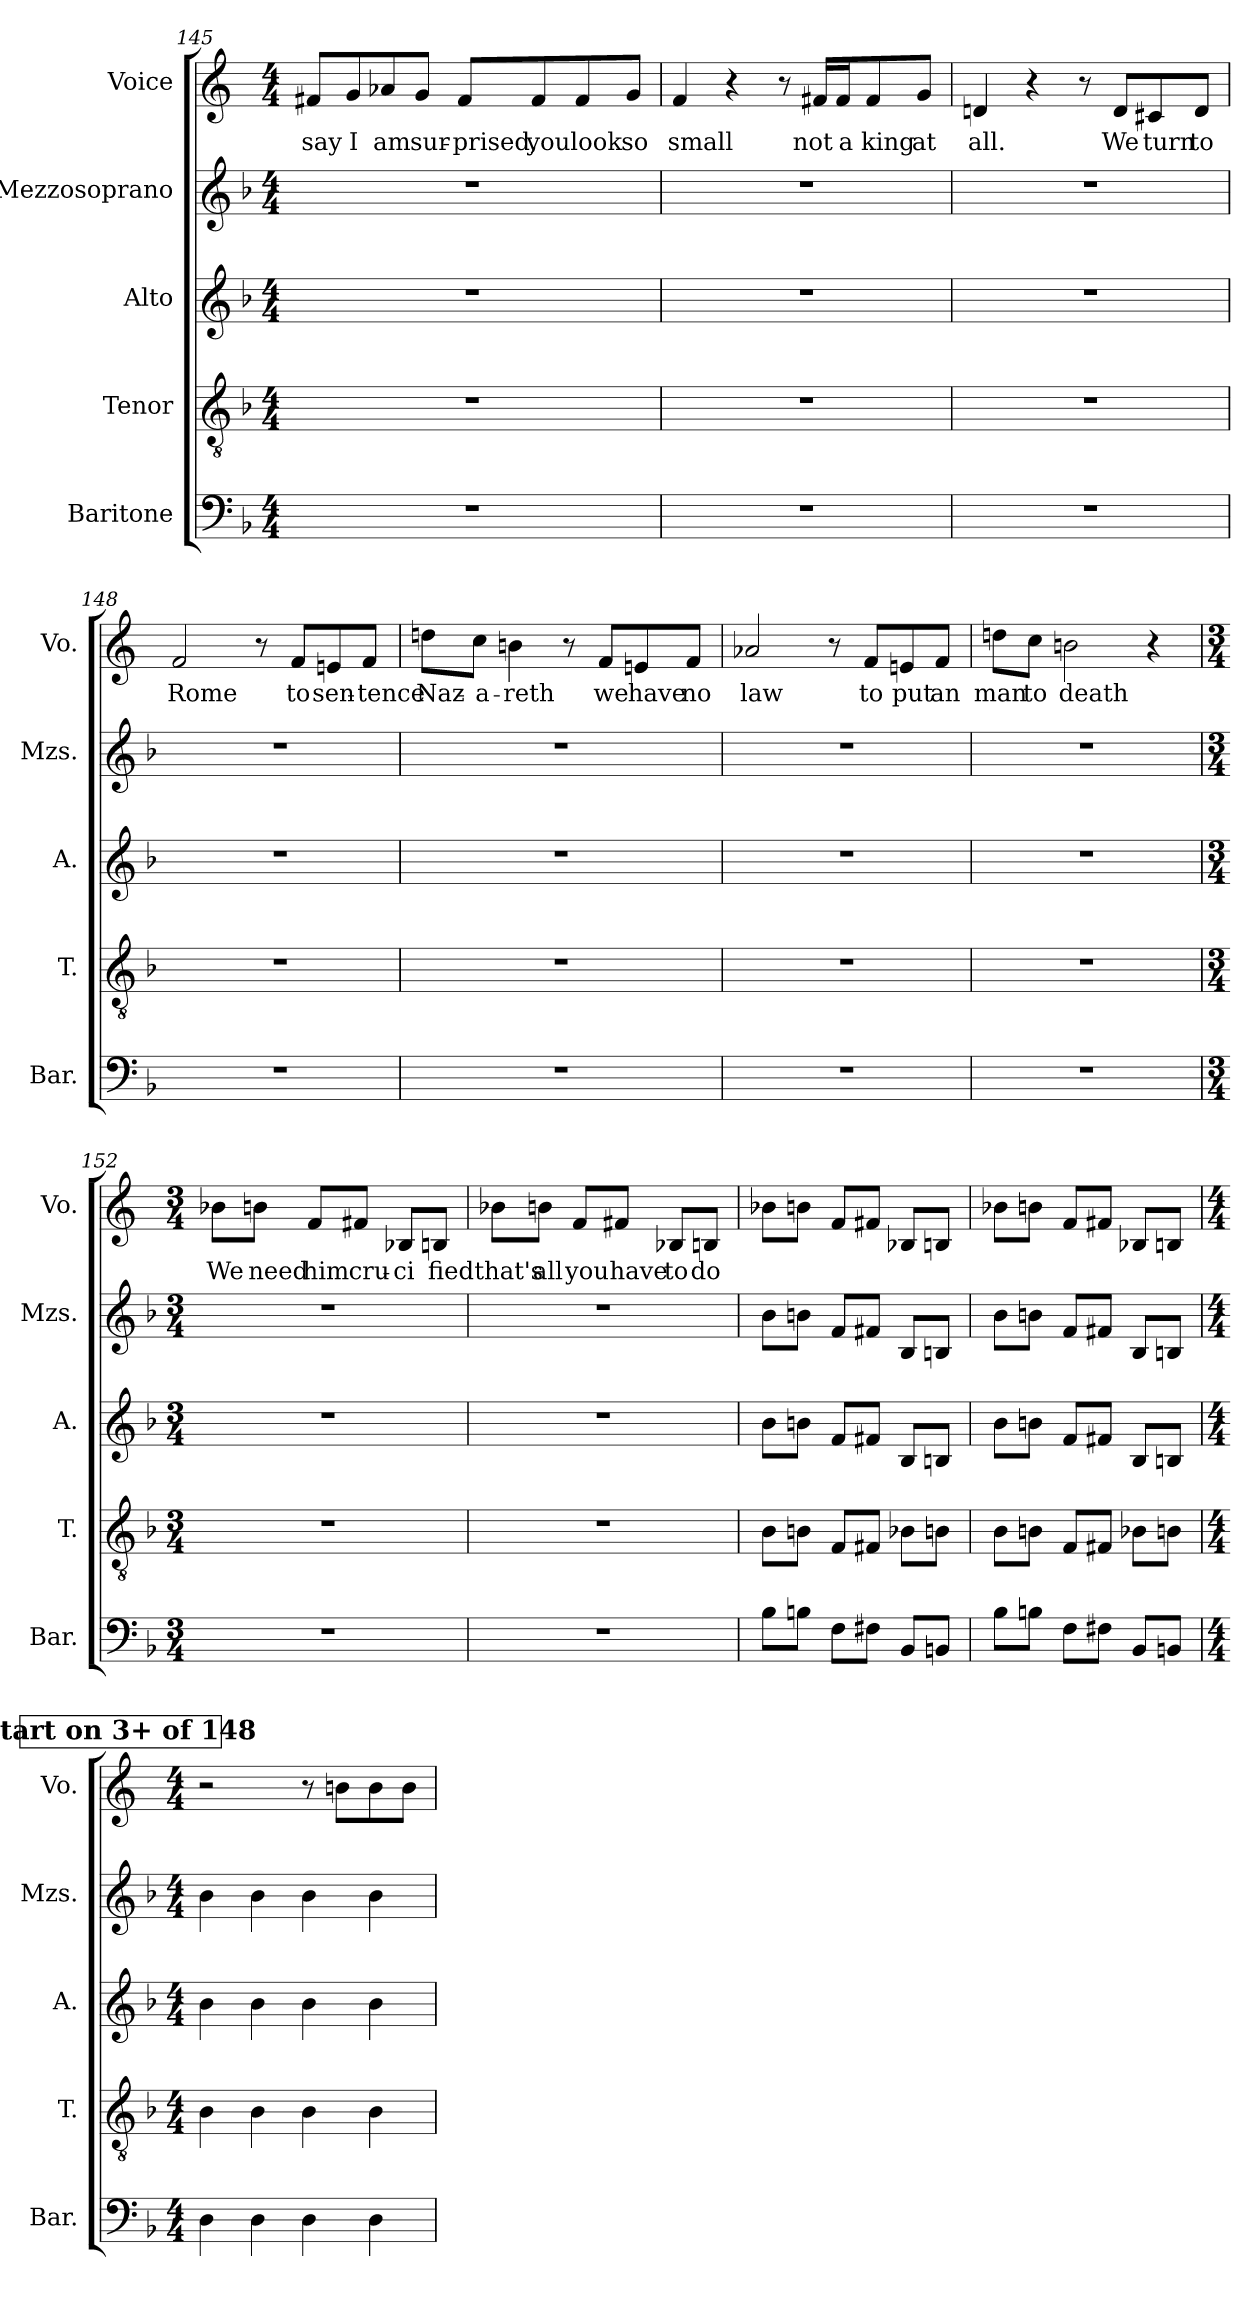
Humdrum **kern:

**kern	**kern	**kern	**kern	**kern	**text
*part5	*part4	*part3	*part2	*part1	*part1
*staff5	*staff4	*staff3	*staff2	*staff1	*staff1
*I"Baritone	*I"Tenor	*I"Alto	*I"Mezzosoprano	*I"Voice	*
*I'Bar.	*I'T.	*I'A.	*I'Mzs.	*I'Vo.	*
!!LO:LB:g=z
*clefF4	*clefGv2	*clefG2	*clefG2	*clefG2	*
*k[b-]	*k[b-]	*k[b-]	*k[b-]	*k[]	*
*F:	*F:	*F:	*F:	*C:	*
*M4/4	*M4/4	*M4/4	*M4/4	*M4/4	*
=145	=145	=145	=145	=145	=145
1r	1r	1r	1r	8f#X/L	say
.	.	.	.	8g/	I
.	.	.	.	8a-/	am
.	.	.	.	8g/J	sur-
.	.	.	.	8f#/L	-prised,
.	.	.	.	8f#/	you
.	.	.	.	8f#/	look
.	.	.	.	8g/J	so
=146	=146	=146	=146	=146	=146
1r	1r	1r	1r	4f/	small
.	.	.	.	4r	.
.	.	.	.	8r	.
.	.	.	.	16f#X/LL	not
.	.	.	.	16f#/J	a
.	.	.	.	8f#/	king
.	.	.	.	8g/J	at
=147	=147	=147	=147	=147	=147
1r	1r	1r	1r	4dn/	all.
.	.	.	.	4r	.
.	.	.	.	8r	.
.	.	.	.	8d/L	We
.	.	.	.	8c#X/	turn
.	.	.	.	8d/J	to
=148	=148	=148	=148	=148	=148
1r	1r	1r	1r	2f/	Rome
.	.	.	.	8r	.
.	.	.	.	8f/L	to
.	.	.	.	8en/	sen-
.	.	.	.	8f/J	-tence
!!LO:LB:g=z
=149	=149	=149	=149	=149	=149
1r	1r	1r	1r	8ddn\L	Naz-
.	.	.	.	8cc\J	-a-
.	.	.	.	4bn\	-reth
.	.	.	.	8r	.
.	.	.	.	8f/L	we
.	.	.	.	8en/	have
.	.	.	.	8f/J	no
=150	=150	=150	=150	=150	=150
1r	1r	1r	1r	2a-/	law
.	.	.	.	8r	.
.	.	.	.	8f/L	to
.	.	.	.	8en/	put
.	.	.	.	8f/J	an
=151	=151	=151	=151	=151	=151
1r	1r	1r	1r	8ddn\L	man
.	.	.	.	8cc\J	to
.	.	.	.	2bn\	death
.	.	.	.	4r	.
=152	=152	=152	=152	=152	=152
*M3/4	*M3/4	*M3/4	*M3/4	*M3/4	*
2.r	2.r	2.r	2.r	8b-\L	We
.	.	.	.	8bn\J	need
.	.	.	.	8f/L	him
.	.	.	.	8f#X/J	cru-
.	.	.	.	8B-/L	-ci
.	.	.	.	8Bn/J	fied
!!LO:PB:g=z
=153	=153	=153	=153	=153	=153
2.r	2.r	2.r	2.r	8b-\L	that's
.	.	.	.	8bn\J	all
.	.	.	.	8f/L	you
.	.	.	.	8f#X/J	have
.	.	.	.	8B-/L	to
.	.	.	.	8Bn/J	do
=154	=154	=154	=154	=154	=154
8B-\L	8B-\L	8b-\L	8b-\L	8b-\L	.
8Bn\J	8Bn\J	8bn\J	8bn\J	8bn\J	.
8F\L	8F/L	8f/L	8f/L	8f/L	.
8F#X\J	8F#X/J	8f#X/J	8f#X/J	8f#X/J	.
8BB-/L	8B-X\L	8B-/L	8B-/L	8B-/L	.
8BBn/J	8Bn\J	8Bn/J	8Bn/J	8Bn/J	.
=155	=155	=155	=155	=155	=155
8B-\L	8B-\L	8b-\L	8b-\L	8b-\L	.
8Bn\J	8Bn\J	8bn\J	8bn\J	8bn\J	.
8F\L	8F/L	8f/L	8f/L	8f/L	.
8F#X\J	8F#X/J	8f#X/J	8f#X/J	8f#X/J	.
8BB-/L	8B-X\L	8B-/L	8B-/L	8B-/L	.
8BBn/J	8Bn\J	8Bn/J	8Bn/J	8Bn/J	.
!!LO:REH:place=s1:a:t=start on 3+ of 148
=156	=156	=156	=156	=156	=156
*M4/4	*M4/4	*M4/4	*M4/4	*M4/4	*
4D\	4B-\	4b-\	4b-\	2r	.
4D\	4B-\	4b-\	4b-\	.	.
4D\	4B-\	4b-\	4b-\	8r	.
.	.	.	.	8bn\L	.
4D\	4B-\	4b-\	4b-\	8b\	.
.	.	.	.	8b\J	.
=	=	=	=	=	=
*-	*-	*-	*-	*-	*-
